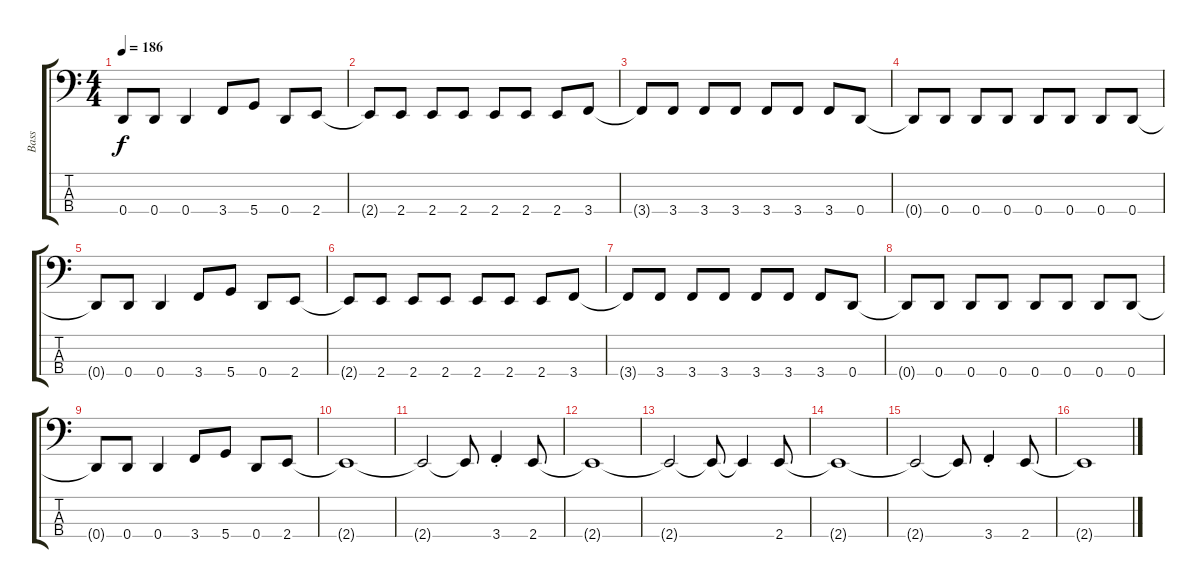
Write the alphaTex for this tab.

\track ("Bass" "Bass") {instrument electricbasspick}
\staff {score tabs}
\tuning (F2 C2 G1 D1) {hide}
\ts (4 4)
\tempo 186
\clef f4
\ks c
0.4{t}.8{dy f} 0.4.8 0.4.4 3.4.8 5.4.8 0.4.8 2.4.8 |
2.4{t}.8 2.4.8 2.4.8 2.4.8 2.4.8 2.4.8 2.4.8 3.4.8 |
3.4{t}.8 3.4.8 3.4.8 3.4.8 3.4.8 3.4.8 3.4.8 0.4.8 |
0.4{t}.8 0.4.8 0.4.8 0.4.8 0.4.8 0.4.8 0.4.8 0.4.8 |
0.4{t}.8 0.4.8 0.4.4 3.4.8 5.4.8 0.4.8 2.4.8 |
2.4{t}.8 2.4.8 2.4.8 2.4.8 2.4.8 2.4.8 2.4.8 3.4.8 |
3.4{t}.8 3.4.8 3.4.8 3.4.8 3.4.8 3.4.8 3.4.8 0.4.8 |
0.4{t}.8 0.4.8 0.4.8 0.4.8 0.4.8 0.4.8 0.4.8 0.4.8 |
0.4{t}.8 0.4.8 0.4.4 3.4.8 5.4.8 0.4.8 2.4.8 |
2.4{t}.1 |
2.4{t}.2 2.4{t}.8 3.4{st}.4 2.4.8 |
2.4{t}.1 |
2.4{t}.2 2.4{t}.8 2.4{t}.4 2.4.8 |
2.4{t}.1 |
2.4{t}.2 2.4{t}.8 3.4{st}.4 2.4.8 |
2.4{t}.1
